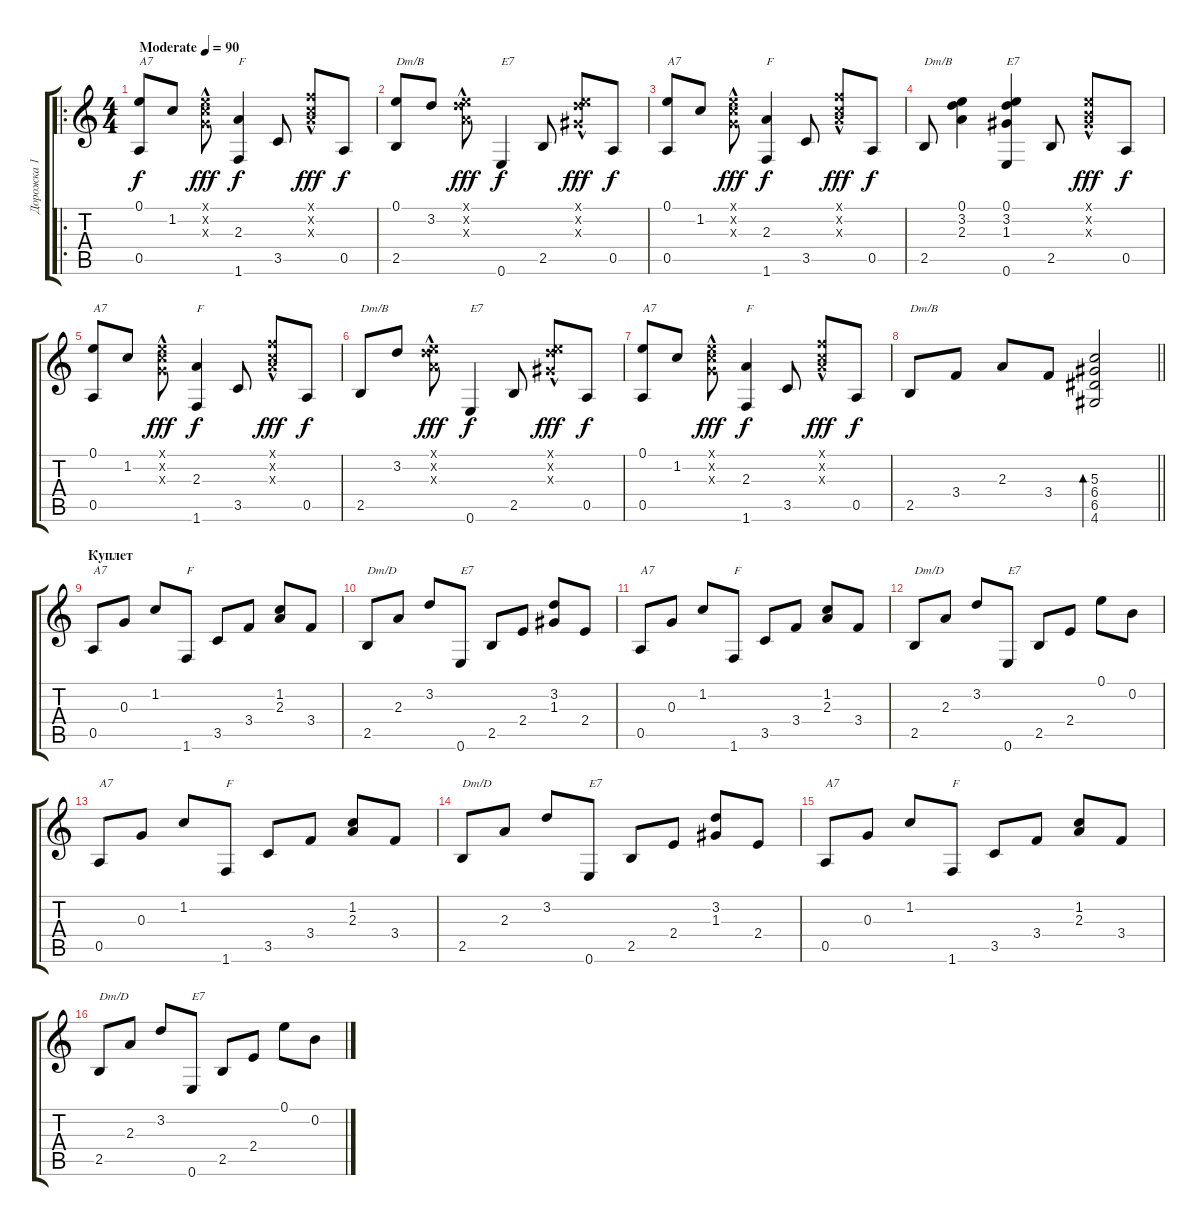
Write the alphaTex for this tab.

\track ("Дорожка 1" "Дорожка 1") {instrument acousticguitarsteel}
\staff {score tabs}
\tuning (E4 B3 G3 D3 A2 E2) {hide}
\ro
\ts (4 4)
\tempo (90 "Moderate")
\clef g2
\ks c
(0.1 0.5).8{txt "A7" dy f instrument acousticguitarsteel} 1.2.8 (0.1{x} 1.2{hac x} 0.3{hac x}).8{dy fff} (2.3 1.6).4{txt "F" dy f} 3.5.8 (1.1{x} 1.2{hac x} 2.3{hac x}).8{dy fff} 0.5.8{dy f} |
(0.1 2.5).8{txt "Dm/B"} 3.2.8 (0.1{x} 3.2{hac x} 2.3{hac x}).8{dy fff} 0.6.4{txt "E7" dy f} 2.5.8 (0.1{hac x} 3.2{x} 1.3{x}).8{dy fff} 0.5.8{dy f} |
(0.1 0.5).8{txt "A7"} 1.2.8 (0.1{x} 1.2{hac x} 0.3{hac x}).8{dy fff} (2.3 1.6).4{txt "F" dy f} 3.5.8 (1.1{x} 1.2{hac x} 2.3{hac x}).8{dy fff} 0.5.8{dy f} |
2.5.8{txt "Dm/B"} (0.1 3.2 2.3).4 (0.1 3.2 1.3 0.6).4{txt "E7"} 2.5.8 (0.1{hac x} 0.2{x} 1.3{x}).8{dy fff} 0.5.8{dy f} |
(0.1 0.5).8{txt "A7"} 1.2.8 (0.1{x} 1.2{hac x} 0.3{hac x}).8{dy fff} (2.3 1.6).4{txt "F" dy f} 3.5.8 (1.1{x} 1.2{hac x} 2.3{hac x}).8{dy fff} 0.5.8{dy f} |
2.5.8{txt "Dm/B"} 3.2.8 (0.1{x} 3.2{hac x} 2.3{hac x}).8{dy fff} 0.6.4{txt "E7" dy f} 2.5.8 (0.1{hac x} 3.2{x} 1.3{x}).8{dy fff} 0.5.8{dy f} |
(0.1 0.5).8{txt "A7"} 1.2.8 (0.1{x} 1.2{hac x} 0.3{hac x}).8{dy fff} (2.3 1.6).4{txt "F" dy f} 3.5.8 (1.1{x} 1.2{hac x} 2.3{hac x}).8{dy fff} 0.5.8{dy f} |
\barLineRight lightlight
2.5.8{txt "Dm/B"} 3.4.8 2.3.8 3.4.8 (5.3 6.4 6.5 4.6).2{bd 60} |
\section ("" "Куплет")
0.5.8{txt "A7"} 0.3.8 1.2.8 1.6.8{txt "F"} 3.5.8 3.4.8 (1.2 2.3).8 3.4.8 |
2.5.8{txt "Dm/D"} 2.3.8 3.2.8 0.6.8{txt "E7"} 2.5.8 2.4.8 (3.2 1.3).8 2.4.8 |
0.5.8{txt "A7"} 0.3.8 1.2.8 1.6.8{txt "F"} 3.5.8 3.4.8 (1.2 2.3).8 3.4.8 |
2.5.8{txt "Dm/D"} 2.3.8 3.2.8 0.6.8{txt "E7"} 2.5.8 2.4.8 0.1.8 0.2.8 |
0.5.8{txt "A7"} 0.3.8 1.2.8 1.6.8{txt "F"} 3.5.8 3.4.8 (1.2 2.3).8 3.4.8 |
2.5.8{txt "Dm/D"} 2.3.8 3.2.8 0.6.8{txt "E7"} 2.5.8 2.4.8 (3.2 1.3).8 2.4.8 |
0.5.8{txt "A7"} 0.3.8 1.2.8 1.6.8{txt "F"} 3.5.8 3.4.8 (1.2 2.3).8 3.4.8 |
2.5.8{txt "Dm/D"} 2.3.8 3.2.8 0.6.8{txt "E7"} 2.5.8 2.4.8 0.1.8 0.2.8
